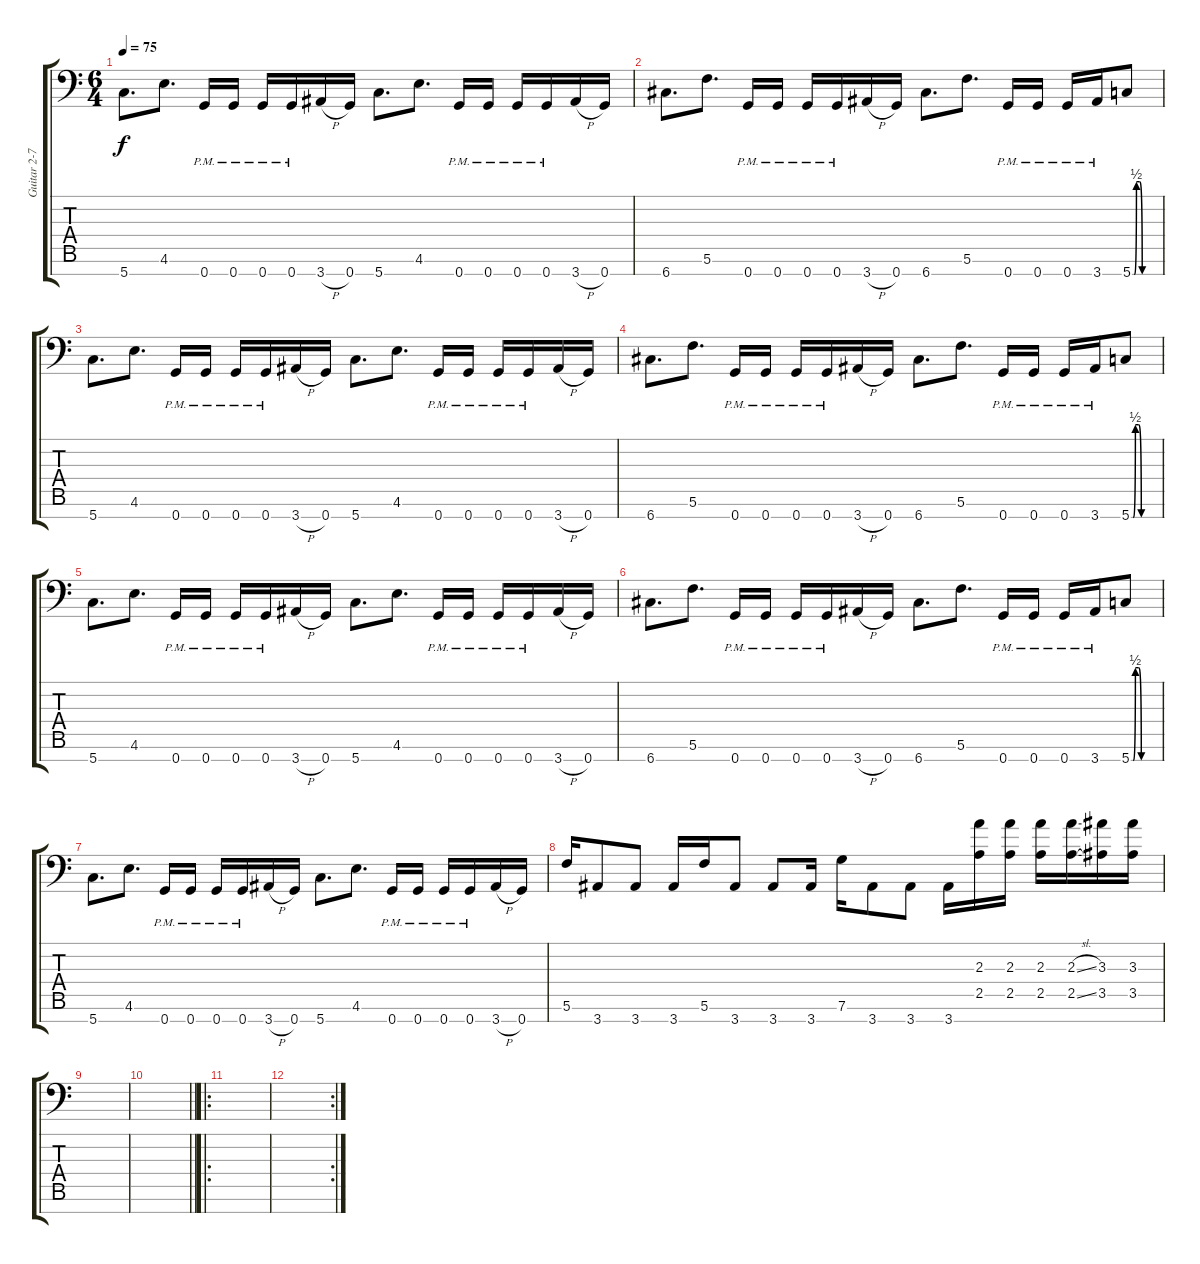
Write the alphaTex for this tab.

\track ("Guitar 2-7string" "Guitar 2-7") {instrument distortionguitar}
\staff {score tabs}
\tuning (E4 C4 G3 C3 G2 C2 G1) {hide}
\ts (6 4)
\tempo 75
\clef f4
\ks c
5.7.8{d dy f} 4.6.8{d} 0.7{pm}.16 0.7{pm}.16 0.7{pm}.16 0.7{pm}.16 3.7{h}.16 0.7.16 5.7.8{d} 4.6.8{d} 0.7{pm}.16 0.7{pm}.16 0.7{pm}.16 0.7{pm}.16 3.7{h}.16 0.7.16 |
6.7.8{d} 5.6.8{d} 0.7{pm}.16 0.7{pm}.16 0.7{pm}.16 0.7{pm}.16 3.7{h}.16 0.7.16 6.7.8{d} 5.6.8{d} 0.7{pm}.16 0.7{pm}.16 0.7{pm}.16 3.7{pm}.16 5.7{be (custom 0 0 4 0 9 2 16 2 22 0 60 0)}.8 |
5.7.8{d} 4.6.8{d} 0.7{pm}.16 0.7{pm}.16 0.7{pm}.16 0.7{pm}.16 3.7{h}.16 0.7.16 5.7.8{d} 4.6.8{d} 0.7{pm}.16 0.7{pm}.16 0.7{pm}.16 0.7{pm}.16 3.7{h}.16 0.7.16 |
6.7.8{d} 5.6.8{d} 0.7{pm}.16 0.7{pm}.16 0.7{pm}.16 0.7{pm}.16 3.7{h}.16 0.7.16 6.7.8{d} 5.6.8{d} 0.7{pm}.16 0.7{pm}.16 0.7{pm}.16 3.7{pm}.16 5.7{be (custom 0 0 4 0 9 2 16 2 22 0 60 0)}.8 |
5.7.8{d} 4.6.8{d} 0.7{pm}.16 0.7{pm}.16 0.7{pm}.16 0.7{pm}.16 3.7{h}.16 0.7.16 5.7.8{d} 4.6.8{d} 0.7{pm}.16 0.7{pm}.16 0.7{pm}.16 0.7{pm}.16 3.7{h}.16 0.7.16 |
6.7.8{d} 5.6.8{d} 0.7{pm}.16 0.7{pm}.16 0.7{pm}.16 0.7{pm}.16 3.7{h}.16 0.7.16 6.7.8{d} 5.6.8{d} 0.7{pm}.16 0.7{pm}.16 0.7{pm}.16 3.7{pm}.16 5.7{be (custom 0 0 4 0 9 2 16 2 22 0 60 0)}.8 |
5.7.8{d} 4.6.8{d} 0.7{pm}.16 0.7{pm}.16 0.7{pm}.16 0.7{pm}.16 3.7{h}.16 0.7.16 5.7.8{d} 4.6.8{d} 0.7{pm}.16 0.7{pm}.16 0.7{pm}.16 0.7{pm}.16 3.7{h}.16 0.7.16 |
5.6.16 3.7.8 3.7.8 3.7.16 5.6.16 3.7.8 3.7.8 3.7.16 7.6.16 3.7.8 3.7.8 3.7.16 (2.3 2.5).16 (2.3 2.5).16 (2.3 2.5).16 (2.3{sl} 2.5{sl}).16 (3.3 3.5).16 (3.3 3.5).16 |
|
\barLineRight lightlight
|
\ro
|
\rc 2
